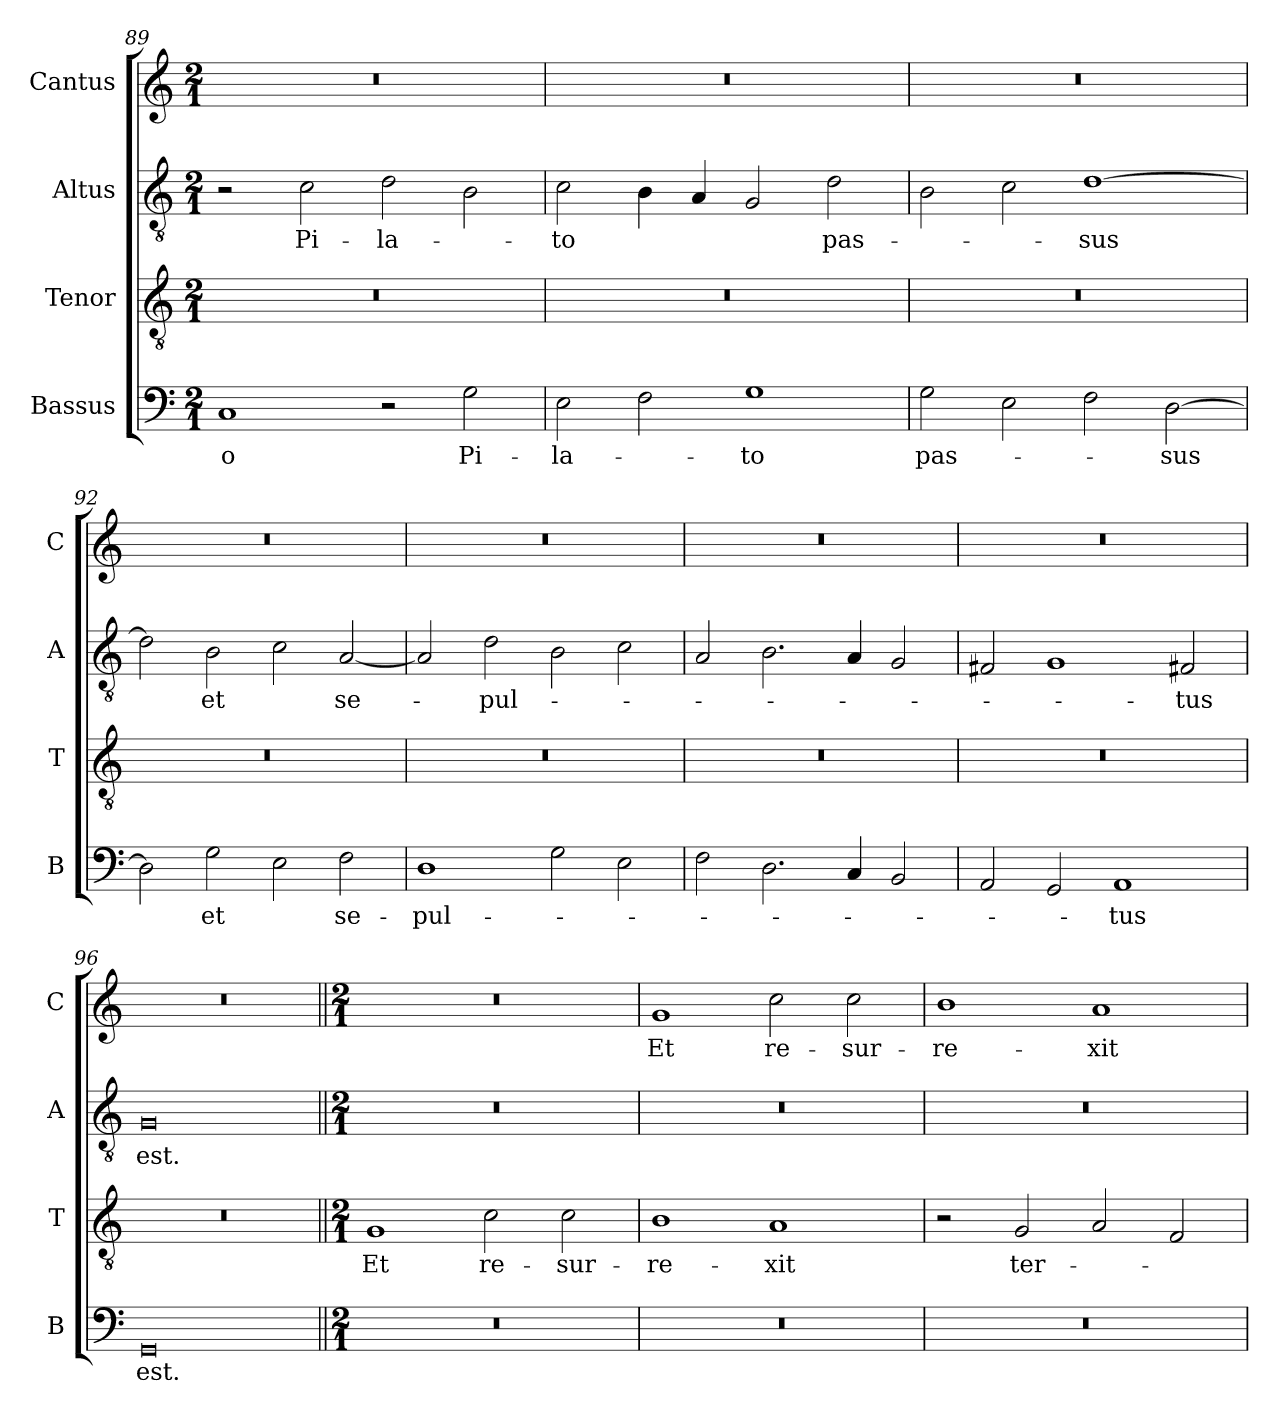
**kern	**text	**kern	**text	**kern	**text	**kern	**text
*part4	*part4	*part3	*part3	*part2	*part2	*part1	*part1
*staff4	*staff4	*staff3	*staff3	*staff2	*staff2	*staff1	*staff1
*I"Bassus	*	*I"Tenor	*	*I"Altus	*	*I"Cantus	*
*I'B	*	*I'T	*	*I'A	*	*I'C	*
*clefF4	*	*clefGv2	*	*clefGv2	*	*clefG2	*
*k[]	*	*k[]	*	*k[]	*	*k[]	*
*M2/1	*	*M2/1	*	*M2/1	*	*M2/1	*
=89	=89	=89	=89	=89	=89	=89	=89
1C	-o	0r	.	2r	.	0r	.
.	.	.	.	2c	Pi-	.	.
2r	.	.	.	2d	-la-	.	.
2G	Pi-	.	.	2B	.	.	.
=90	=90	=90	=90	=90	=90	=90	=90
2E	-la-	0r	.	2c	-to	0r	.
2F	.	.	.	4B	.	.	.
.	.	.	.	4A	.	.	.
1G	-to	.	.	2G	.	.	.
.	.	.	.	2d	pas-	.	.
=91	=91	=91	=91	=91	=91	=91	=91
2G	pas-	0r	.	2B	.	0r	.
2E	.	.	.	2c	.	.	.
2F	.	.	.	[1d	-sus	.	.
[2D	-sus	.	.	.	.	.	.
=92	=92	=92	=92	=92	=92	=92	=92
2D]	.	0r	.	2d]	.	0r	.
2G	et	.	.	2B	et	.	.
2E	.	.	.	2c	.	.	.
2F	se-	.	.	[2A	se-	.	.
=93	=93	=93	=93	=93	=93	=93	=93
1D	-pul-	0r	.	2A]	.	0r	.
.	.	.	.	2d	-pul-	.	.
2G	.	.	.	2B	.	.	.
2E	.	.	.	2c	.	.	.
=94	=94	=94	=94	=94	=94	=94	=94
2F	.	0r	.	2A	.	0r	.
2.D	.	.	.	2.B	.	.	.
4C	.	.	.	4A	.	.	.
2BB	.	.	.	2G	.	.	.
=95	=95	=95	=95	=95	=95	=95	=95
2AA	.	0r	.	2F#X	.	0r	.
2GG	.	.	.	1G	.	.	.
1AA	-tus	.	.	.	.	.	.
.	.	.	.	2F#X	-tus	.	.
=96	=96	=96	=96	=96	=96	=96	=96
0GG	est.	0r	.	0G	est.	0r	.
=97||	=97||	=97||	=97||	=97||	=97||	=97||	=97||
*M2/1	*	*M2/1	*	*M2/1	*	*M2/1	*
0r	.	1G	Et	0r	.	0r	.
.	.	2c	re-	.	.	.	.
.	.	2c	-sur-	.	.	.	.
=98	=98	=98	=98	=98	=98	=98	=98
0r	.	1B	-re-	0r	.	1g	Et
.	.	1A	-xit	.	.	2cc	re-
.	.	.	.	.	.	2cc	-sur-
=99	=99	=99	=99	=99	=99	=99	=99
0r	.	2r	.	0r	.	1b	-re-
.	.	2G	ter-	.	.	.	.
.	.	2A	.	.	.	1a	-xit
.	.	2F	.	.	.	.	.
=	=	=	=	=	=	=	=
*-	*-	*-	*-	*-	*-	*-	*-
